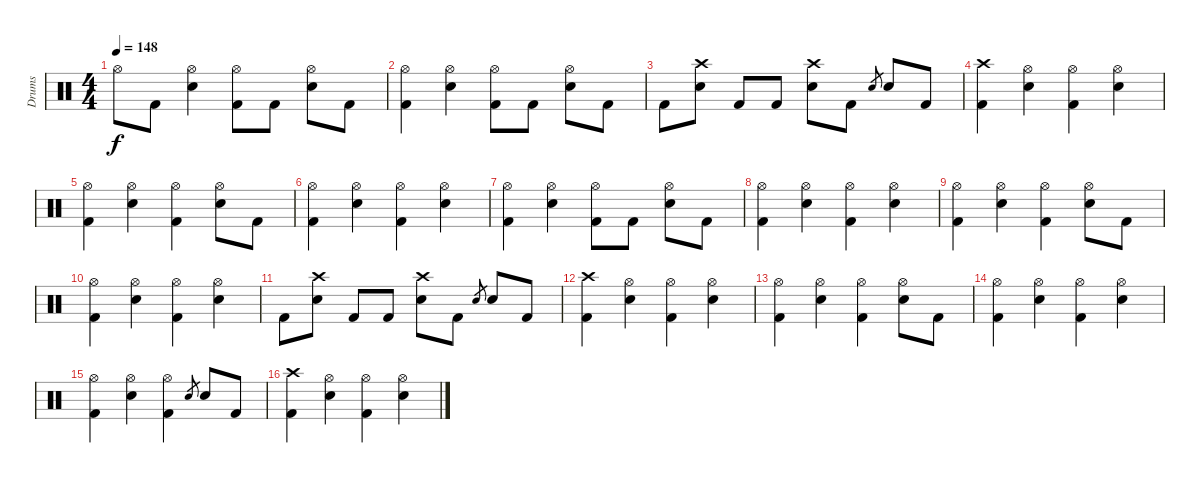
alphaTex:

\track ("Drums" "Drums") {instrument percussion}
\staff {score}
\articulation defaults
\ts (4 4)
\tempo 148
\clef neutral
\ks c "Hi-Hat (open)".8{dy f} "Kick (hit) 2".8
("Hi-Hat (open)" "Snare (hit) 2").4 ("Hi-Hat (open)" "Kick (hit) 2").8 "Kick (hit) 2".8 ("Hi-Hat (open)" "Snare (hit) 2").8 "Kick (hit) 2".8 |
("Hi-Hat (open)" "Kick (hit) 2").4 ("Hi-Hat (open)" "Snare (hit) 2").4 ("Hi-Hat (open)" "Kick (hit) 2").8 "Kick (hit) 2".8 ("Hi-Hat (open)" "Snare (hit) 2").8 "Kick (hit) 2".8 |
"Kick (hit) 2".8 ("Crash high (hit)" "Snare (hit) 2").8 "Kick (hit) 2".8 "Kick (hit) 2".8 ("Crash high (hit)" "Snare (hit) 2").8 "Kick (hit) 2".8 "Snare (hit) 2".8{gr} "Snare (hit) 2".8 "Kick (hit) 2".8 |
("Crash high (hit)" "Kick (hit) 2").4 ("Hi-Hat (open)" "Snare (hit) 2").4 ("Hi-Hat (open)" "Kick (hit) 2").4 ("Hi-Hat (open)" "Snare (hit) 2").4 |
("Hi-Hat (open)" "Kick (hit) 2").4 ("Hi-Hat (open)" "Snare (hit) 2").4 ("Hi-Hat (open)" "Kick (hit) 2").4 ("Hi-Hat (open)" "Snare (hit) 2").8 "Kick (hit) 2".8 |
("Hi-Hat (open)" "Kick (hit) 2").4 ("Hi-Hat (open)" "Snare (hit) 2").4 ("Hi-Hat (open)" "Kick (hit) 2").4 ("Hi-Hat (open)" "Snare (hit) 2").4 |
("Hi-Hat (open)" "Kick (hit) 2").4 ("Hi-Hat (open)" "Snare (hit) 2").4 ("Hi-Hat (open)" "Kick (hit) 2").8 "Kick (hit) 2".8 ("Hi-Hat (open)" "Snare (hit) 2").8 "Kick (hit) 2".8 |
("Hi-Hat (open)" "Kick (hit) 2").4 ("Hi-Hat (open)" "Snare (hit) 2").4 ("Hi-Hat (open)" "Kick (hit) 2").4 ("Hi-Hat (open)" "Snare (hit) 2").4 |
("Hi-Hat (open)" "Kick (hit) 2").4 ("Hi-Hat (open)" "Snare (hit) 2").4 ("Hi-Hat (open)" "Kick (hit) 2").4 ("Hi-Hat (open)" "Snare (hit) 2").8 "Kick (hit) 2".8 |
("Hi-Hat (open)" "Kick (hit) 2").4 ("Hi-Hat (open)" "Snare (hit) 2").4 ("Hi-Hat (open)" "Kick (hit) 2").4 ("Hi-Hat (open)" "Snare (hit) 2").4 |
"Kick (hit) 2".8 ("Crash high (hit)" "Snare (hit) 2").8 "Kick (hit) 2".8 "Kick (hit) 2".8 ("Crash high (hit)" "Snare (hit) 2").8 "Kick (hit) 2".8 "Snare (hit) 2".8{gr} "Snare (hit) 2".8 "Kick (hit) 2".8 |
("Crash high (hit)" "Kick (hit) 2").4 ("Hi-Hat (open)" "Snare (hit) 2").4 ("Hi-Hat (open)" "Kick (hit) 2").4 ("Hi-Hat (open)" "Snare (hit) 2").4 |
("Hi-Hat (open)" "Kick (hit) 2").4 ("Hi-Hat (open)" "Snare (hit) 2").4 ("Hi-Hat (open)" "Kick (hit) 2").4 ("Hi-Hat (open)" "Snare (hit) 2").8 "Kick (hit) 2".8 |
("Hi-Hat (open)" "Kick (hit) 2").4 ("Hi-Hat (open)" "Snare (hit) 2").4 ("Hi-Hat (open)" "Kick (hit) 2").4 ("Hi-Hat (open)" "Snare (hit) 2").4 |
("Hi-Hat (open)" "Kick (hit) 2").4 ("Hi-Hat (open)" "Snare (hit) 2").4 ("Hi-Hat (open)" "Kick (hit) 2").4 "Snare (hit) 2".8{gr} "Snare (hit) 2".8 "Kick (hit) 2".8 |
("Crash high (hit)" "Kick (hit) 2").4 ("Hi-Hat (open)" "Snare (hit) 2").4 ("Hi-Hat (open)" "Kick (hit) 2").4 ("Hi-Hat (open)" "Snare (hit) 2").4
